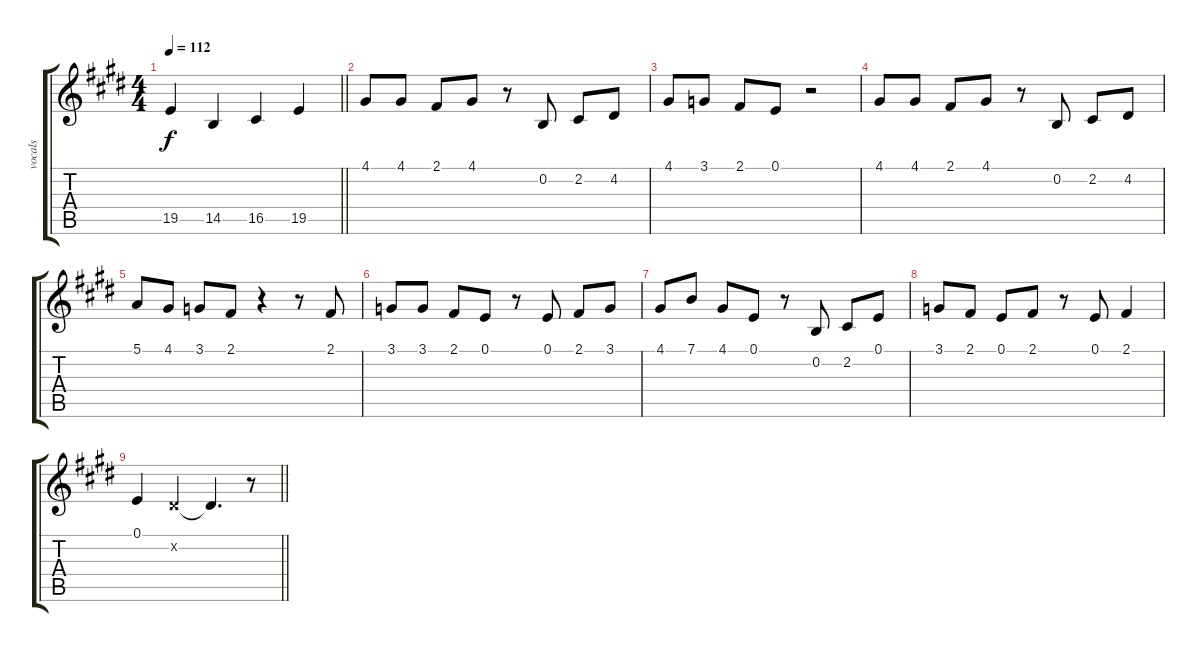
\track ("vocals" "vocals") {instrument clarinet}
\staff {score tabs}
\tuning (E4 B3 G3 D3 A2 E2) {hide}
\ts (4 4)
\tempo 112
\clef g2
\barLineRight lightlight
\ks e
19.5.4{dy f} 14.5.4 16.5.4 19.5.4 |
4.1.8 4.1.8 2.1.8 4.1.8 r.8 0.2.8 2.2.8 4.2.8 |
4.1.8 3.1.8 2.1.8 0.1.8 r.2 |
4.1.8 4.1.8 2.1.8 4.1.8 r.8 0.2.8 2.2.8 4.2.8 |
5.1.8 4.1.8 3.1.8 2.1.8 r.4 r.8 2.1.8 |
3.1.8 3.1.8 2.1.8 0.1.8 r.8 0.1.8 2.1.8 3.1.8 |
4.1.8 7.1.8 4.1.8 0.1.8 r.8 0.2.8 2.2.8 0.1.8 |
3.1.8 2.1.8 0.1.8 2.1.8 r.8 0.1.8 2.1.4 |
\barLineRight lightlight
0.1.4 4.2{x}.4 4.2{t}.4{d} r.8
